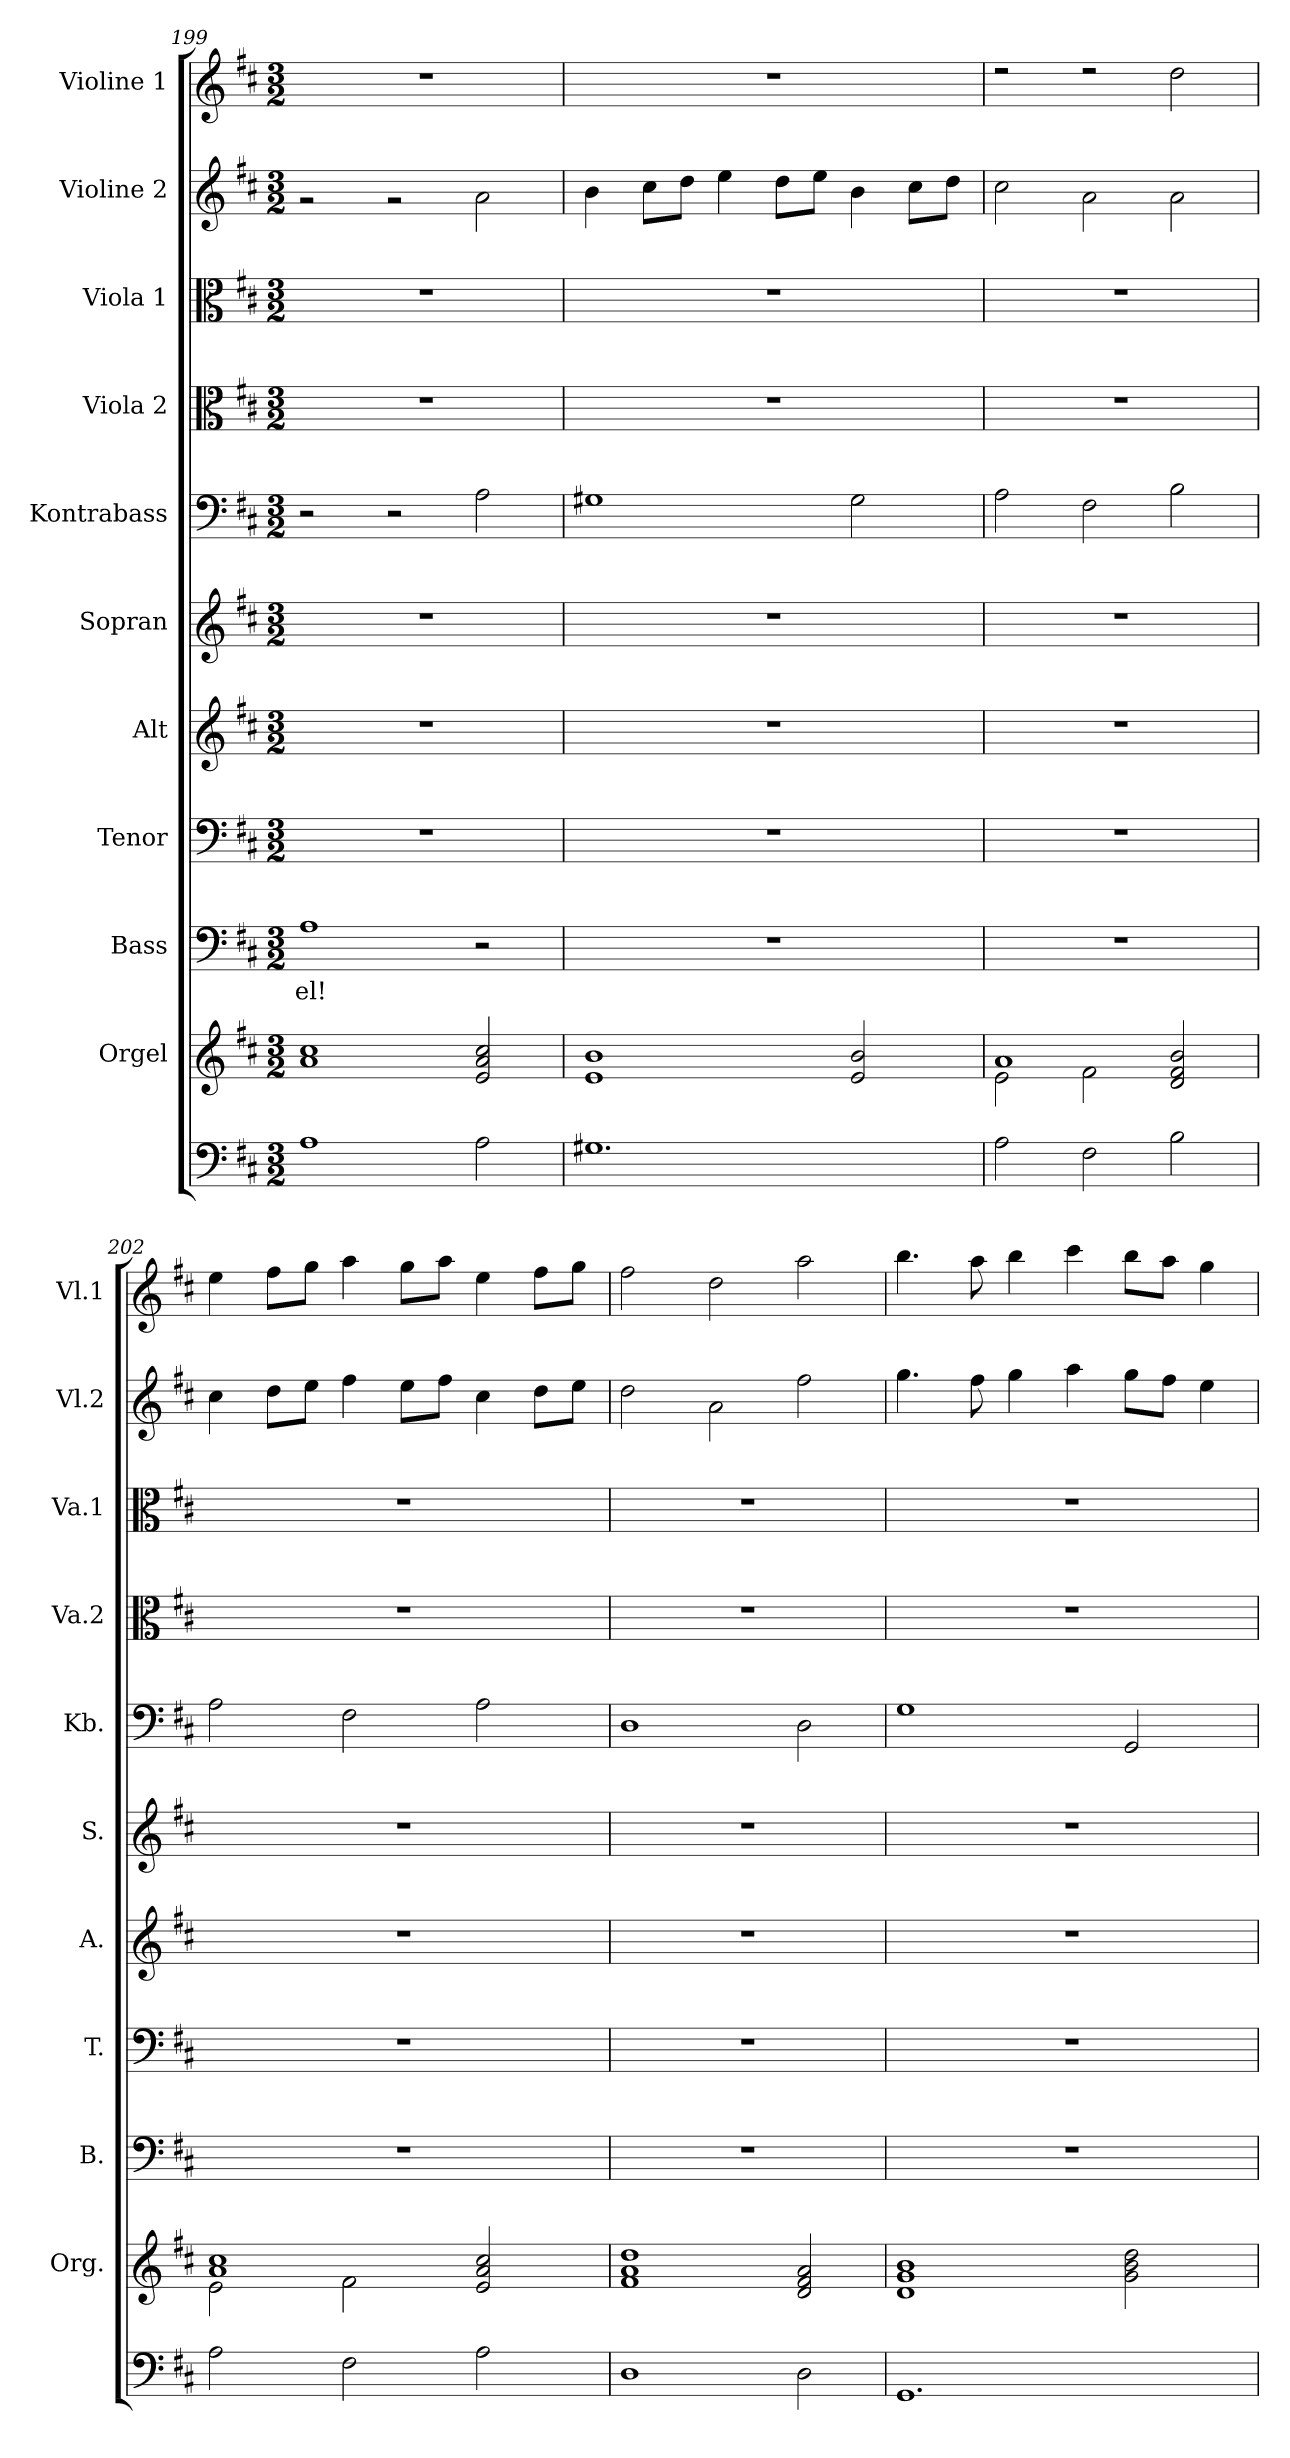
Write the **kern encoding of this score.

**kern	**kern	**kern	**text	**kern	**kern	**kern	**kern	**kern	**kern	**kern	**kern
*part11	*part10	*part9	*part9	*part8	*part7	*part6	*part5	*part4	*part3	*part2	*part1
*staff11	*staff10	*staff9	*staff9	*staff8	*staff7	*staff6	*staff5	*staff4	*staff3	*staff2	*staff1
*	*I"Orgel	*I"Bass	*	*I"Tenor	*I"Alt	*I"Sopran	*I"Kontrabass	*I"Viola 2	*I"Viola 1	*I"Violine 2	*I"Violine 1
*	*I'Org.	*I'B.	*	*I'T.	*I'A.	*I'S.	*I'Kb.	*I'Va.2	*I'Va.1	*I'Vl.2	*I'Vl.1
*clefF4	*clefG2	*clefF4	*	*clefF4	*clefG2	*clefG2	*clefF4	*clefC3	*clefC3	*clefG2	*clefG2
*k[f#c#]	*k[f#c#]	*k[f#c#]	*	*k[f#c#]	*k[f#c#]	*k[f#c#]	*k[f#c#]	*k[f#c#]	*k[f#c#]	*k[f#c#]	*k[f#c#]
*D:	*D:	*D:	*	*D:	*D:	*D:	*D:	*D:	*D:	*D:	*D:
*M3/2	*M3/2	*M3/2	*	*M3/2	*M3/2	*M3/2	*M3/2	*M3/2	*M3/2	*M3/2	*M3/2
=199	=199	=199	=199	=199	=199	=199	=199	=199	=199	=199	=199
!	!	!	!LO:LY:b	!	!	!	!	!	!	!	!
1A	1a 1cc#	1A	-el!	1.r	1.r	1.r	2r	1.r	1.r	2rg	1.r
.	.	.	.	.	.	.	2r	.	.	2rg	.
2A\	2e/ 2a/ 2cc#/	2r	.	.	.	.	2A\	.	.	2a\	.
=200	=200	=200	=200	=200	=200	=200	=200	=200	=200	=200	=200
1.G#X	1e 1b	1.r	.	1.r	1.r	1.r	1G#X	1.r	1.r	4b\	1.r
.	.	.	.	.	.	.	.	.	.	8cc#\L	.
.	.	.	.	.	.	.	.	.	.	8dd\J	.
.	.	.	.	.	.	.	.	.	.	4ee\	.
.	.	.	.	.	.	.	.	.	.	8dd\L	.
.	.	.	.	.	.	.	.	.	.	8ee\J	.
.	2e/ 2b/	.	.	.	.	.	2G#\	.	.	4b\	.
.	.	.	.	.	.	.	.	.	.	8cc#\L	.
.	.	.	.	.	.	.	.	.	.	8dd\J	.
=201	=201	=201	=201	=201	=201	=201	=201	=201	=201	=201	=201
*	*^	*	*	*	*	*	*	*	*	*	*
2A\	1a	2e\	1.r	.	1.r	1.r	1.r	2A\	1.r	1.r	2cc#\	2rdd
2F#\	.	2f#\	.	.	.	.	.	2F#\	.	.	2a\	2rdd
2B\	2d/ 2f#/ 2b/	2ryy	.	.	.	.	.	2B\	.	.	2a\	2dd\
!!LO:PB:g=z
=202	=202	=202	=202	=202	=202	=202	=202	=202	=202	=202	=202	=202
2A\	2e\	1a 1cc#	1.r	.	1.r	1.r	1.r	2A\	1.r	1.r	4cc#\	4ee\
.	.	.	.	.	.	.	.	.	.	.	8dd\L	8ff#\L
.	.	.	.	.	.	.	.	.	.	.	8ee\J	8gg\J
2F#\	2f#\	.	.	.	.	.	.	2F#\	.	.	4ff#\	4aa\
.	.	.	.	.	.	.	.	.	.	.	8ee\L	8gg\L
.	.	.	.	.	.	.	.	.	.	.	8ff#\J	8aa\J
2A\	2e/ 2a/ 2cc#/	2ryy	.	.	.	.	.	2A\	.	.	4cc#\	4ee\
.	.	.	.	.	.	.	.	.	.	.	8dd\L	8ff#\L
.	.	.	.	.	.	.	.	.	.	.	8ee\J	8gg\J
*	*v	*v	*	*	*	*	*	*	*	*	*	*
=203	=203	=203	=203	=203	=203	=203	=203	=203	=203	=203	=203
1D	1f# 1a 1dd	1.r	.	1.r	1.r	1.r	1D	1.r	1.r	2dd\	2ff#\
.	.	.	.	.	.	.	.	.	.	2a\	2dd\
2D\	2d/ 2f#/ 2a/	.	.	.	.	.	2D\	.	.	2ff#\	2aa\
=204	=204	=204	=204	=204	=204	=204	=204	=204	=204	=204	=204
1.GG	1d 1g 1b	1.r	.	1.r	1.r	1.r	1G	1.r	1.r	4.gg\	4.bb\
.	.	.	.	.	.	.	.	.	.	8ff#\	8aa\
.	.	.	.	.	.	.	.	.	.	4gg\	4bb\
.	.	.	.	.	.	.	.	.	.	4aa\	4ccc#\
.	2g\ 2b\ 2dd\	.	.	.	.	.	2GG/	.	.	8gg\L	8bb\L
.	.	.	.	.	.	.	.	.	.	8ff#\J	8aa\J
.	.	.	.	.	.	.	.	.	.	4ee\	4gg\
=	=	=	=	=	=	=	=	=	=	=	=
*-	*-	*-	*-	*-	*-	*-	*-	*-	*-	*-	*-
